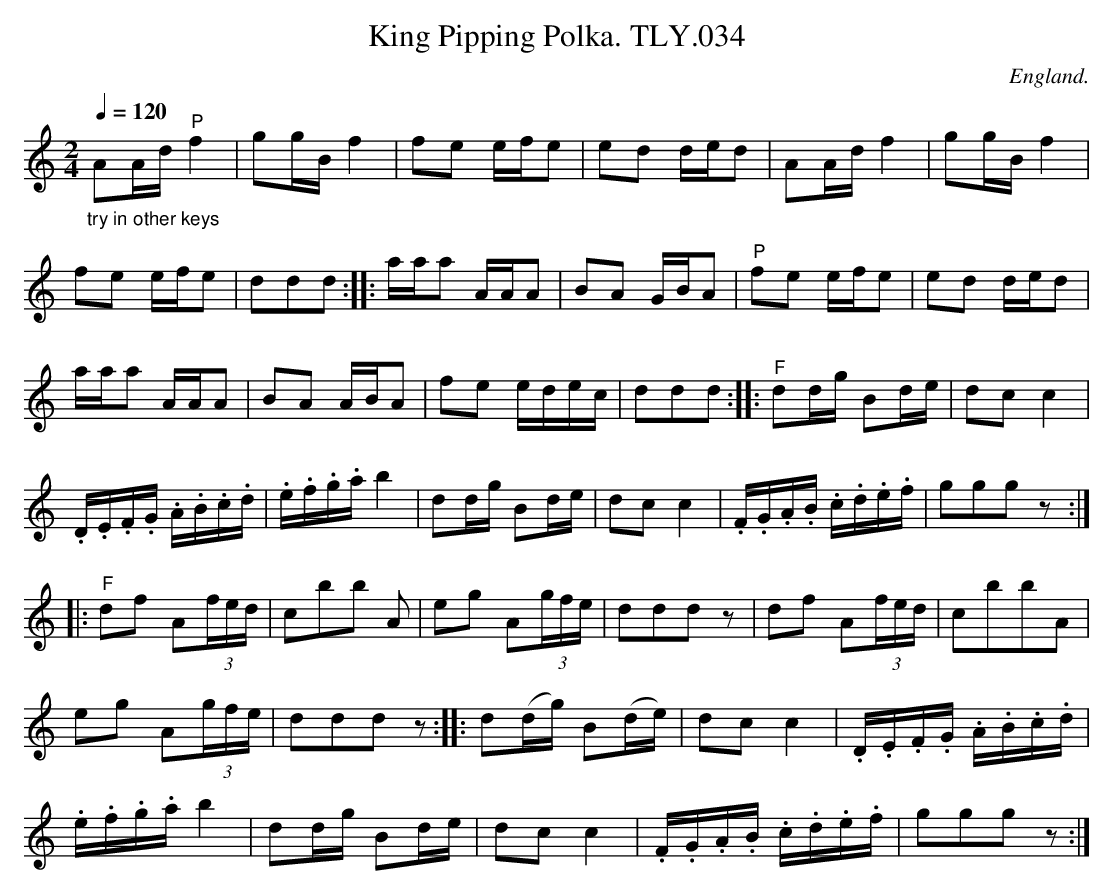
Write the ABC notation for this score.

X:1
T:King Pipping Polka. TLY.034
L:1/16
M:2/4
O:England.
Q:1/4=120
K:C
"_try in other keys"A2Ad "^P"f4|g2gB f4|f2e2 efe2|\
e2d2 ded2|A2Ad f4|g2gB f4|!
f2e2 efe2|d2d2d2::aaa2 AAA2|B2A2 GBA2|"^P"f2e2 efe2|e2d2 ded2|!
aaa2 AAA2|B2A2 ABA2|f2e2 edec|d2d2d2::"^F"d2dg B2de|d2c2 c4|!
.D.E.F.G .A.B.c.d|.e.f.g.a b4|d2dg B2de|d2c2 c4|\
.F.G.A.B .c.d.e.f|g2g2g2z2:|!
|:"^F"d2f2 A2(3fed|c2b2b2 A2|e2g2 A2(3gfe|d2d2d2 z2|d2f2 A2(3fed|\
c2b2b2A2|!
e2g2 A2(3gfe|d2d2d2 z2::d2(dg) B2(de)|d2c2 c4|.D.E.F.G .A.B.c.d|!
.e.f.g.a b4|d2dg B2de|d2c2 c4|.F.G.A.B .c.d.e.f|g2g2g2 z2:|
